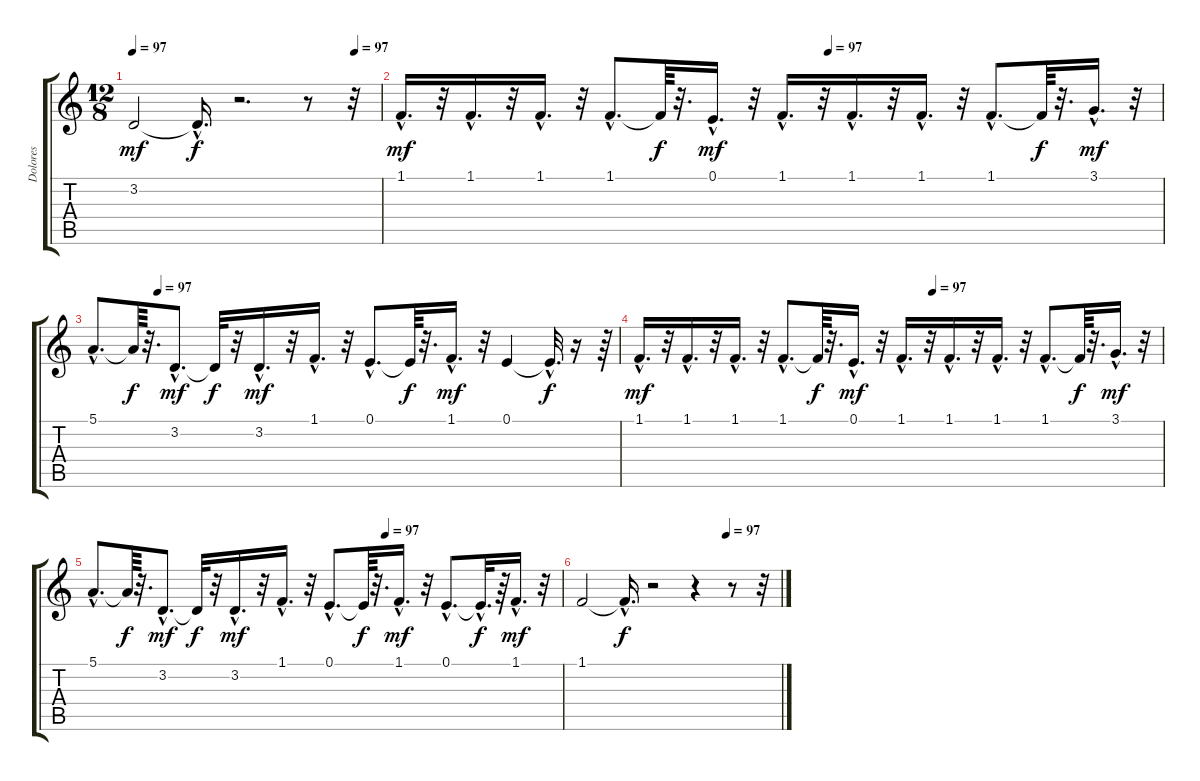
\track ("Dolores" "Dolores") {instrument panflute}
\staff {score tabs}
\tuning (E4 B3 G3 D3 A2 E2) {hide}
\ts (12 8)
\tempo 97
\tempo (97 0.8958333333333334)
\clef g2
\ks c
3.2.2{dy mf} 3.2{hac t}.16{d dy f} r.2{d} r.8 r.32 |
\tempo (97 0.5625)
1.1{hac}.16{d dy mf} r.32 1.1{hac}.16{d} r.32 1.1{hac}.16{d} r.32 1.1{hac}.8{d} 1.1{t}.64{dy f} r.32{d} 0.1{hac}.16{d dy mf} r.32 1.1{hac}.16{d} r.32 1.1{hac}.16{d} r.32 1.1{hac}.16{d} r.32 1.1{hac}.8{d} 1.1{t}.64{dy f} r.32{d} 3.1{hac}.16{d dy mf} r.32 |
\tempo (97 0.125)
5.1{hac}.8{d} 5.1{t}.64{dy f} r.32{d} 3.2{hac}.8{d dy mf} 3.2{t}.32{dy f} r.32 3.2{hac}.16{d dy mf} r.32 1.1{hac}.16{d} r.32 0.1{hac}.8{d} 0.1{t}.64{dy f} r.32{d} 1.1{hac}.16{d dy mf} r.32 0.1.4 0.1{hac t}.32{d dy f} r.16 r.64 |
\tempo (97 0.5625)
1.1{hac}.16{d dy mf} r.32 1.1{hac}.16{d} r.32 1.1{hac}.16{d} r.32 1.1{hac}.8{d} 1.1{t}.64{dy f} r.32{d} 0.1{hac}.16{d dy mf} r.32 1.1{hac}.16{d} r.32 1.1{hac}.16{d} r.32 1.1{hac}.16{d} r.32 1.1{hac}.8{d} 1.1{t}.64{dy f} r.32{d} 3.1{hac}.16{d dy mf} r.32 |
\tempo (97 0.625)
5.1{hac}.8{d} 5.1{t}.64{dy f} r.32{d} 3.2{hac}.8{d dy mf} 3.2{t}.32{dy f} r.32 3.2{hac}.16{d dy mf} r.32 1.1{hac}.16{d} r.32 0.1{hac}.8{d} 0.1{t}.64{dy f} r.32{d} 1.1{hac}.16{d dy mf} r.32 0.1{hac}.8{d} 0.1{hac t}.32{d dy f} r.64 1.1{hac}.16{d dy mf} r.32 |
\tempo (97 0.7291666666666666)
1.1.2 1.1{hac t}.16{d dy f} r.2 r.4 r.8 r.32
